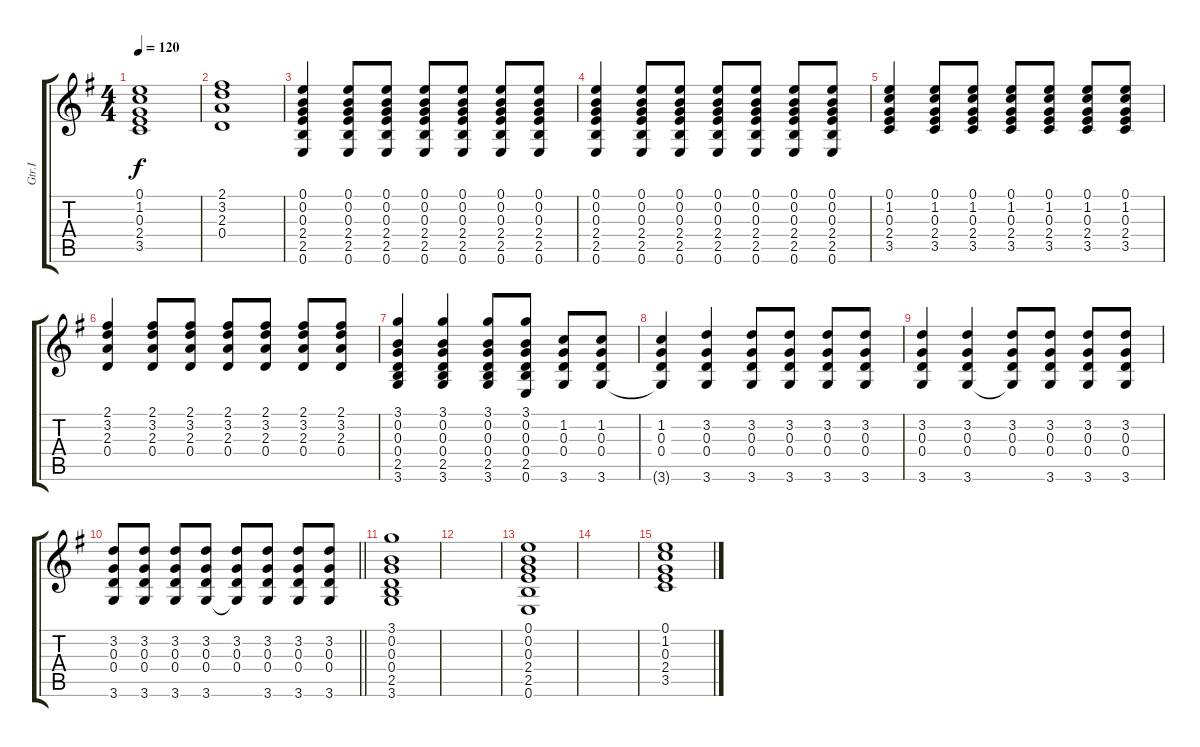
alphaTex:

\track ("Gtr.I" "Gtr.I") {instrument acousticguitarsteel}
\staff {score tabs}
\tuning (E4 B3 G3 D3 A2 E2) {hide}
\ts (4 4)
\tempo 120
\clef g2
\ks eminor
(0.1 1.2 0.3 2.4 3.5).1{dy f} |
(2.1 3.2 2.3 0.4).1 |
(0.1 0.2 0.3 2.4 2.5 0.6).4 (0.1 0.2 0.3 2.4 2.5 0.6).8 (0.1 0.2 0.3 2.4 2.5 0.6).8 (0.1 0.2 0.3 2.4 2.5 0.6).8 (0.1 0.2 0.3 2.4 2.5 0.6).8 (0.1 0.2 0.3 2.4 2.5 0.6).8 (0.1 0.2 0.3 2.4 2.5 0.6).8 |
(0.1 0.2 0.3 2.4 2.5 0.6).4 (0.1 0.2 0.3 2.4 2.5 0.6).8 (0.1 0.2 0.3 2.4 2.5 0.6).8 (0.1 0.2 0.3 2.4 2.5 0.6).8 (0.1 0.2 0.3 2.4 2.5 0.6).8 (0.1 0.2 0.3 2.4 2.5 0.6).8 (0.1 0.2 0.3 2.4 2.5 0.6).8 |
(0.1 1.2 0.3 2.4 3.5).4 (0.1 1.2 0.3 2.4 3.5).8 (0.1 1.2 0.3 2.4 3.5).8 (0.1 1.2 0.3 2.4 3.5).8 (0.1 1.2 0.3 2.4 3.5).8 (0.1 1.2 0.3 2.4 3.5).8 (0.1 1.2 0.3 2.4 3.5).8 |
(2.1 3.2 2.3 0.4).4 (2.1 3.2 2.3 0.4).8 (2.1 3.2 2.3 0.4).8 (2.1 3.2 2.3 0.4).8 (2.1 3.2 2.3 0.4).8 (2.1 3.2 2.3 0.4).8 (2.1 3.2 2.3 0.4).8 |
(3.1 0.2 0.3 0.4 2.5 3.6).4 (3.1 0.2 0.3 0.4 2.5 3.6).4 (3.1 0.2 0.3 0.4 2.5 3.6).8 (3.1 0.2 0.3 0.4 2.5 0.6).8 (1.2 0.3 0.4 3.6).8 (1.2 0.3 0.4 3.6).8 |
(1.2 0.3 0.4 3.6{t}).4 (3.2 0.3 0.4 3.6).4 (3.2 0.3 0.4 3.6).8 (3.2 0.3 0.4 3.6).8 (3.2 0.3 0.4 3.6).8 (3.2 0.3 0.4 3.6).8 |
(3.2 0.3 0.4 3.6).4 (3.2 0.3 0.4 3.6).4 (3.2 0.3 0.4 3.6{t}).8 (3.2 0.3 0.4 3.6).8 (3.2 0.3 0.4 3.6).8 (3.2 0.3 0.4 3.6).8 |
\barLineRight lightlight
(3.2 0.3 0.4 3.6).8 (3.2 0.3 0.4 3.6).8 (3.2 0.3 0.4 3.6).8 (3.2 0.3 0.4 3.6).8 (3.2 0.3 0.4 3.6{t}).8 (3.2 0.3 0.4 3.6).8 (3.2 0.3 0.4 3.6).8 (3.2 0.3 0.4 3.6).8 |
(3.1 0.2 0.3 0.4 2.5 3.6).1 |
|
(0.1 0.2 0.3 2.4 2.5 0.6).1 |
|
(0.1 1.2 0.3 2.4 3.5).1
